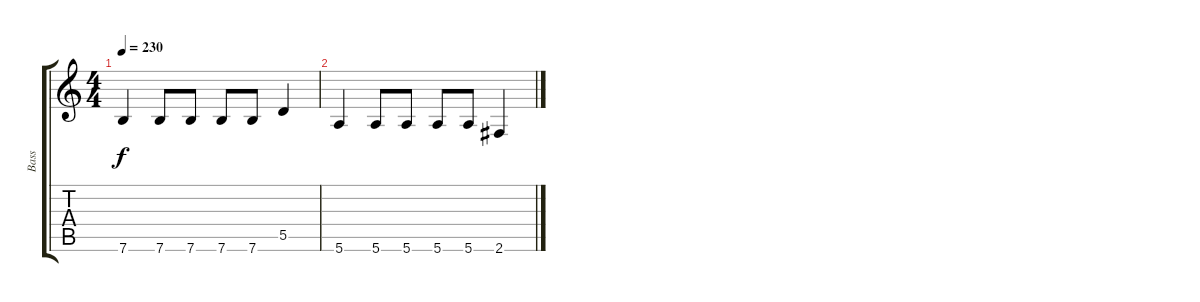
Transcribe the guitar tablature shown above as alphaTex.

\track ("Bass" "Bass") {instrument electricbasspick}
\staff {score tabs}
\tuning (E4 B3 G3 D3 A2 E2) {hide}
\ts (4 4)
\tempo 230
\clef g2
\ks c
7.6.4{dy f} 7.6.8 7.6.8 7.6.8 7.6.8 5.5.4 |
5.6.4 5.6.8 5.6.8 5.6.8 5.6.8 2.6.4
